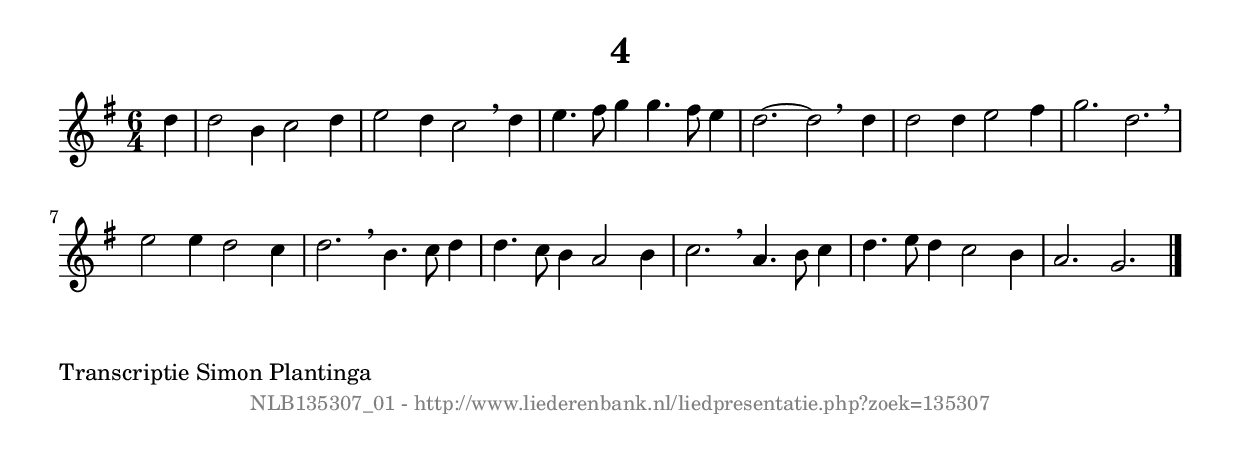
%
% produced by wce2krn 1.64 (7 June 2014)
%
\version"2.16"
#(append! paper-alist '(("long" . (cons (* 210 mm) (* 2000 mm)))))
#(set-default-paper-size "long")
sb = {\breathe}
mBreak = {\breathe }
bBreak = {\breathe }
x = {\once\override NoteHead #'style = #'cross }
gl=\glissando
itime={\override Staff.TimeSignature #'stencil = ##f }
ficta = {\once\set suggestAccidentals = ##t}
fine = {\once\override Score.RehearsalMark #'self-alignment-X = #1 \mark \markup {\italic{Fine}}}
dc = {\once\override Score.RehearsalMark #'self-alignment-X = #1 \mark \markup {\italic{D.C.}}}
dcf = {\once\override Score.RehearsalMark #'self-alignment-X = #1 \mark \markup {\italic{D.C. al Fine}}}
dcc = {\once\override Score.RehearsalMark #'self-alignment-X = #1 \mark \markup {\italic{D.C. al Coda}}}
ds = {\once\override Score.RehearsalMark #'self-alignment-X = #1 \mark \markup {\italic{D.S.}}}
dsf = {\once\override Score.RehearsalMark #'self-alignment-X = #1 \mark \markup {\italic{D.S. al Fine}}}
dsc = {\once\override Score.RehearsalMark #'self-alignment-X = #1 \mark \markup {\italic{D.S. al Coda}}}
pv = {\set Score.repeatCommands = #'((volta "1"))}
sv = {\set Score.repeatCommands = #'((volta "2"))}
tv = {\set Score.repeatCommands = #'((volta "3"))}
qv = {\set Score.repeatCommands = #'((volta "4"))}
xv = {\set Score.repeatCommands = #'((volta #f))}
\header{ tagline = ""
title = "4"
}
\score {{
\key g \major
\relative g'
{
\set melismaBusyProperties = #'()
\partial 32*8
\time 6/4
\tempo 4=120
\override Score.MetronomeMark #'transparent = ##t
\override Score.RehearsalMark #'break-visibility = #(vector #t #t #f)
d'4 | d2 b4 c2 d4 | e2 d4 c2 \sb d4 | e4. fis8 g4 g4. fis8 e4 | d2.~ d2 \bar ":|:" \bBreak
d4 | d2 d4 e2 fis4 | g2. d2. \sb | e2 e4 d2 c4 | d2. \sb b4. c8 d4 | d4. c8 b4 a2 b4 | c2. \sb a4. b8 c4 | d4. e8 d4 c2 b4 | a2. g2. \bar "|."
 }}
 \midi { }
 \layout {
            indent = 0.0\cm
}
}
\markup { \wordwrap-string #" 
Transcriptie Simon Plantinga
"}
\markup { \vspace #0 } \markup { \with-color #grey \fill-line { \center-column { \smaller "NLB135307_01 - http://www.liederenbank.nl/liedpresentatie.php?zoek=135307" } } }
